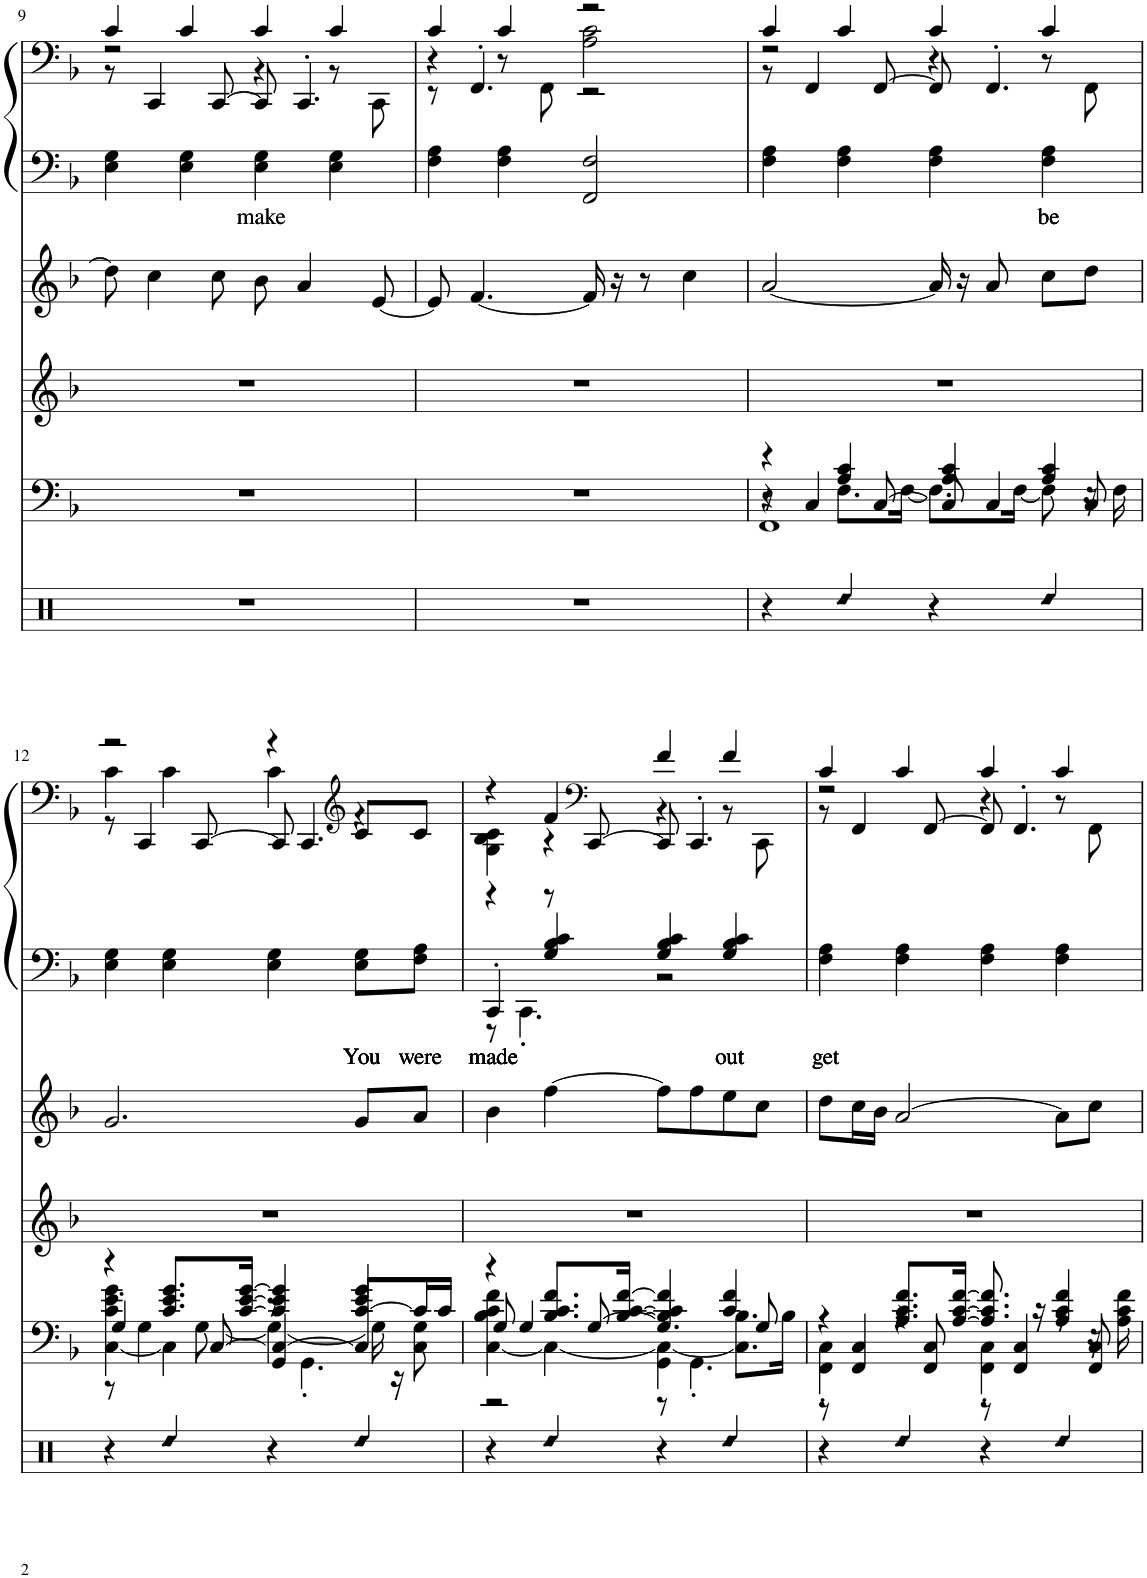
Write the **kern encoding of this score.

**kern	**kern	**kern	**kern	**kern	**text	**kern
*part5	*part4	*part3	*part2	*part1	*part1	*part1
*staff6	*staff5	*staff4	*staff3	*staff2	*staff2	*staff1
*I"Percussion	*I"Steel Gtr.	*I"Grand Piano	*I"Perc. Organ	*I"Bright Piano	*	*
*	*	*I'Pno	*	*I'Pno	*	*
!!LO:PB:g=z
*clefX	*clefF4	*clefG2	*clefG2	*clefF4	*	*clefF4
*k[]	*k[b-]	*k[b-]	*k[b-]	*k[b-]	*	*k[b-]
*M4/4	*M4/4	*M4/4	*M4/4	*M4/4	*	*M4/4
=9	=9	=9	=9	=9	=9	=9
*	*	*	*	*	*	*^
*	*	*	*	*	*	*	*^
1r	1r	1r	8dd\]	4E\ 4G\	.	4c/	2r	8r
.	.	.	4cc\	.	.	.	.	4CC/
.	.	.	.	4E\ 4G\	.	4c/	.	.
.	.	.	8cc\	.	.	.	.	[8CC/
!	!	!	!	!	!LO:LY:b	!	!	!
.	.	.	8b-\	4E\ 4G\	make	4c/	4r	8CC/]
.	.	.	4a/	.	.	.	.	4.CC'/
.	.	.	.	4E\ 4G\	.	4c/	8r	.
.	.	.	[8e/	.	.	.	8CC\	.
=10	=10	=10	=10	=10	=10	=10	=10	=10
1r	1r	1r	8e/]	4F\ 4A\	.	4c/	4r	8r
.	.	.	[4.f/	.	.	.	.	4.FF'/
.	.	.	.	4F\ 4A\	.	4c/	8r	.
.	.	.	.	.	.	.	8FF\	.
.	.	.	16f/]	2FF/ 2F/	.	2r	2A\ 2c\	2r
.	.	.	16r	.	.	.	.	.
.	.	.	8r	.	.	.	.	.
.	.	.	4cc\	.	.	.	.	.
=11	=11	=11	=11	=11	=11	=11	=11	=11
*	*^	*	*	*	*	*	*	*
*	*	*^	*	*	*	*	*	*	*
*	*	*	*^	*	*	*	*	*	*	*
4r	4r	4r	8r	1FF	1r	[2a/	4F\ 4A\	.	4c/	2r	8r
.	.	.	4C/	.	.	.	.	.	.	.	4FF/
!LO:N:head=diamond	!	!	!	!	!	!	!	!	!	!	!
4Rdd/	4A/ 4c/	8.F\L	.	.	.	.	4F\ 4A\	.	4c/	.	.
.	.	.	[8C/	.	.	.	.	.	.	.	[8FF/
.	.	[16F\Jk	.	.	.	.	.	.	.	.	.
4r	4A/ 4c/	8.F\L]	8C/]	.	.	16a/]	4F\ 4A\	.	4c/	4r	8FF/]
.	.	.	.	.	.	16r	.	.	.	.	.
.	.	.	4C/	.	.	8a/	.	.	.	.	4.FF'/
.	.	[16F\Jk	.	.	.	.	.	.	.	.	.
!LO:N:head=diamond	!	!	!	!	!	!	!	!LO:LY:b	!	!	!
4Rdd/	4A/ 4c/	8F\]	.	.	.	8cc\L	4F\ 4A\	be	4c/	8r	.
.	.	16r	8C/	.	.	8dd\J	.	.	.	8FF\	.
.	.	16F\	.	.	.	.	.	.	.	.	.
!!LO:LB:g=z	!!	!!
=12	=12	=12	=12	=12	=12	=12	=12	=12	=12	=12	=12
4r	4r	[4C\ 4c\ 4e\ 4g\	4G'/	8r	1r	2.g/	4E\ 4G\	.	2r	4c\	8r
.	.	.	.	4G\	.	.	.	.	.	.	4CC/
!LO:N:head=diamond	!	!	!	!	!	!	!	!	!	!	!
4Rdd/	8.c/ 8.e/ 8.g/L	4C\]	8r	.	.	.	4E\ 4G\	.	.	4c\	.
.	.	.	[8C/	[8G\	.	.	.	.	.	.	[8CC/
.	[16c/ [16e/ [16g/Jk	.	.	.	.	.	.	.	.	.	.
4r	4c/] 4e/] 4g/]	8r	4GG/ 4C/_	4G\_	.	.	4E\ 4G\	.	4r	4c\	8CC/]
.	.	4.GG'\	.	.	.	.	.	.	.	.	4.CC/
*	*	*	*	*	*	*	*	*	*clefG2	*	*
!LO:N:head=diamond	!	!	!	!	!	!	!	!LO:LY:b	!	!	!
4Rdd/	4e/ 4g/	.	8C/] [8c/L	16G\]	.	8g/L	8E\ 8G\L	You	8c/L	4r	.
.	.	.	.	16r	.	.	.	.	.	.	.
!	!	!	!	!	!	!	!	!LO:LY:b	!	!	!
.	.	.	16c/L]	8C\ 8G\	.	8a/J	8F\ 8A\J	were	8c/J	.	.
.	.	.	16c/JJ	.	.	.	.	.	.	.	.
=13	=13	=13	=13	=13	=13	=13	=13	=13	=13	=13	=13
!	!	!	!	!	!	!	!	!LO:LY:b	!	!	!
*	*	*	*	*	*	*	*^	*	*	*	*
4r	4r	[4C\ 4B-\ 4c\ 4f\	8G/	2r	1r	4b-\	4CC'/	8r	made	4r	4G\ 4B-\ 4c\	4r
.	.	.	4G/	.	.	.	.	4.CC'\	.	.	.	.
!LO:N:head=diamond	!	!	!	!	!	!	!	!	!	!	!	!
4Rdd/	8.B-/ 8.c/ 8.f/L	4C\_	.	.	.	[4ff\	4G/ 4B-/ 4c/	.	.	4f/	4r	8r
*	*	*	*	*	*	*	*	*	*	*clefF4	*	*
.	.	.	[8G/	.	.	.	.	.	.	.	.	[8CC/
.	[16B-/ [16c/ [16f/Jk	.	.	.	.	.	.	.	.	.	.	.
4r	4B-/] 4c/] 4f/]	4GG\ 4C\_	4.G/]	8r	.	8ff\L]	4G/ 4B-/ 4c/	2r	.	4f/	4r	8CC/]
.	.	.	.	4.GG'\	.	8ff\	.	.	.	.	.	4.CC'/
!LO:N:head=diamond	!	!	!	!	!	!	!	!	!LO:LY:b	!	!	!
4Rdd/	4c/ 4f/	8.C\] 8.B-\L	.	.	.	8ee\	4G/ 4B-/ 4c/	.	out	4f/	8r	.
.	.	.	8G/	.	.	8cc\J	.	.	.	.	8CC\	.
.	.	16B-\Jk	.	.	.	.	.	.	.	.	.	.
*	*	*	*v	*v	*	*	*v	*v	*	*	*	*
=14	=14	=14	=14	=14	=14	=14	=14	=14	=14	=14
!	!	!	!	!	!	!	!LO:LY:b	!	!	!
4r	4r	4FF\' 4C\'	8r	1r	8dd\L	4F\ 4A\	get	4c/	2r	8r
.	.	.	4FF/ 4C/	.	16cc\L	.	.	.	.	4FF/
.	.	.	.	.	16b-\JJ	.	.	.	.	.
!LO:N:head=diamond	!	!	!	!	!	!	!	!	!	!
4Rdd/	8.A/ 8.c/ 8.f/L	4r	.	.	[2a/	4F\ 4A\	.	4c/	.	.
.	.	.	8FF/ 8C/	.	.	.	.	.	.	[8FF/
.	[16A/ [16c/ [16f/Jk	.	.	.	.	.	.	.	.	.
4r	8.A/] 8.c/] 8.f/]	4FF\' 4C\'	8r	.	.	4F\ 4A\	.	4c/	4r	8FF/]
.	.	.	4FF/ 4C/	.	.	.	.	.	.	4.FF'/
.	16r	.	.	.	.	.	.	.	.	.
!LO:N:head=diamond	!	!	!	!	!	!	!	!	!	!
4Rdd/	4A/ 4c/ 4f/	8r	.	.	8a\L]	4F\ 4A\	.	4c/	8r	.
.	.	16r	8FF/ 8C/	.	8cc\J	.	.	.	8FF\	.
.	.	16A\ 16c\ 16f\	.	.	.	.	.	.	.	.
*	*v	*v	*v	*	*	*	*	*v	*v	*v
=	=	=	=	=	=	=
*-	*-	*-	*-	*-	*-	*-
